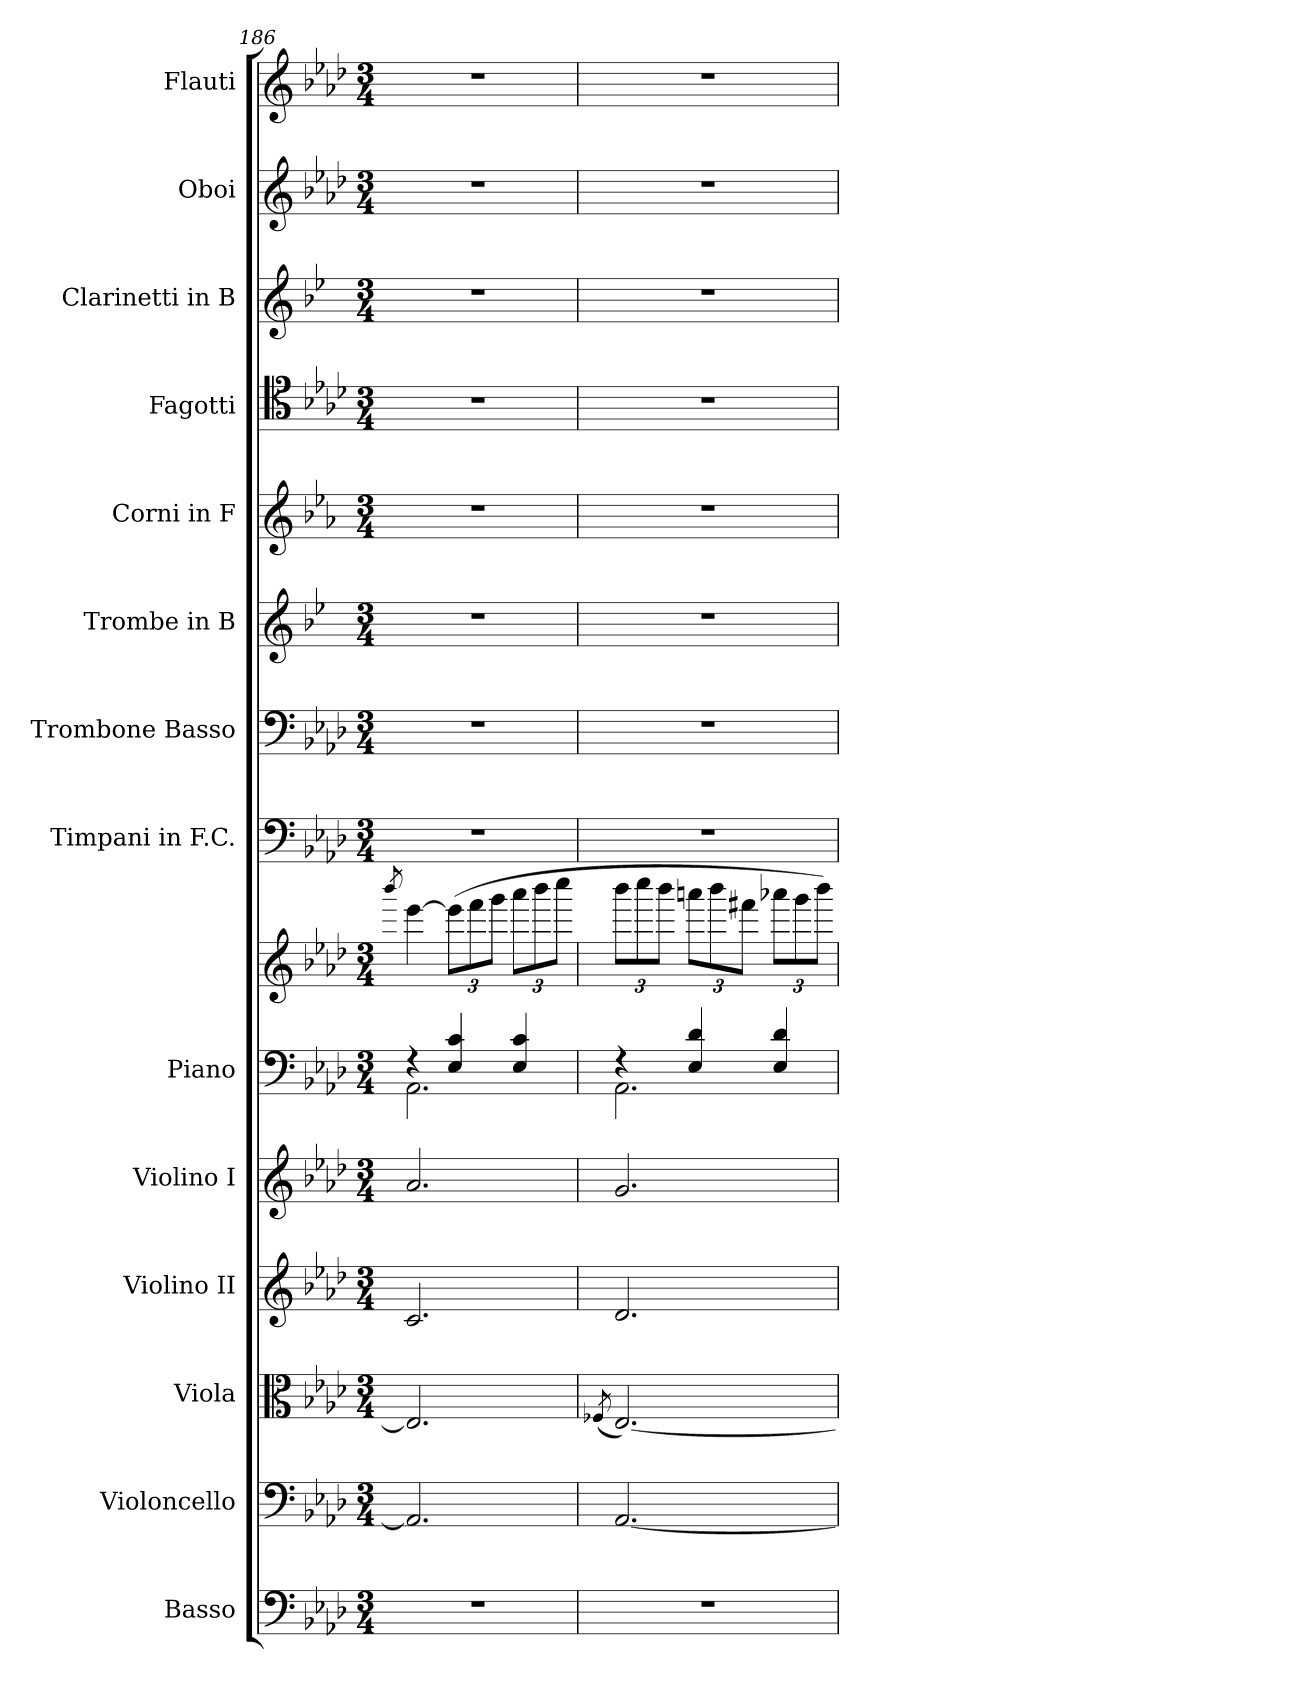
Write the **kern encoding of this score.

**kern	**kern	**kern	**kern	**kern	**kern	**kern	**kern	**kern	**kern	**kern	**kern	**kern	**kern	**kern
*part14	*part13	*part12	*part11	*part10	*part9	*part9	*part8	*part7	*part6	*part5	*part4	*part3	*part2	*part1
*staff15	*staff14	*staff13	*staff12	*staff11	*staff10	*staff9	*staff8	*staff7	*staff6	*staff5	*staff4	*staff3	*staff2	*staff1
*I"Basso	*I"Violoncello	*I"Viola	*I"Violino II	*I"Violino I	*I"Piano	*	*I"Timpani in F.C.	*I"Trombone Basso	*I"Trombe in B	*I"Corni in F	*I"Fagotti	*I"Clarinetti in B	*I"Oboi	*I"Flauti
*	*	*	*	*	*I'Pno.	*	*I'Timp.	*	*	*	*	*	*I'Ob.	*I'Fl.
!!LO:PB:g=z
*clefF4	*clefF4	*clefC3	*clefG2	*clefG2	*clefF4	*clefG2	*clefF4	*clefF4	*clefG2	*clefG2	*clefC4	*clefG2	*clefG2	*clefG2
*ITrd7c12	*	*	*	*	*	*	*	*	*ITrd1c2	*ITrd4c7	*	*ITrd1c2	*	*
*k[b-e-a-d-]	*k[b-e-a-d-]	*k[b-e-a-d-]	*k[b-e-a-d-]	*k[b-e-a-d-]	*k[b-e-a-d-]	*k[b-e-a-d-]	*k[b-e-a-d-]	*k[b-e-a-d-]	*k[b-e-a-d-]	*k[b-e-a-d-]	*k[b-e-a-d-]	*k[b-e-a-d-]	*k[b-e-a-d-]	*k[b-e-a-d-]
*M3/4	*M3/4	*M3/4	*M3/4	*M3/4	*M3/4	*M3/4	*M3/4	*M3/4	*M3/4	*M3/4	*M3/4	*M3/4	*M3/4	*M3/4
=186	=186	=186	=186	=186	=186	=186	=186	=186	=186	=186	=186	=186	=186	=186
.	.	.	.	.	.	8qbbb-/	.	.	.	.	.	.	.	.
*	*	*	*	*	*^	*	*	*	*	*	*	*	*	*
2.r	2.AA-/]	2.E-/]	2.c/	2.a-/	4r	2.AA-\	[4eee-\	2.r	2.r	2.r	2.r	2.r	2.r	2.r	2.r
*	*	*	*	*	*	*	*Xbrackettup	*	*	*	*	*	*	*	*
.	.	.	.	.	4E-/ 4c/	.	(>12eee-\L]	.	.	.	.	.	.	.	.
.	.	.	.	.	.	.	12fff\	.	.	.	.	.	.	.	.
.	.	.	.	.	.	.	12ggg\J	.	.	.	.	.	.	.	.
.	.	.	.	.	4E-/ 4c/	.	12aaa-\L	.	.	.	.	.	.	.	.
.	.	.	.	.	.	.	12bbb-\	.	.	.	.	.	.	.	.
.	.	.	.	.	.	.	12cccc\J	.	.	.	.	.	.	.	.
=187	=187	=187	=187	=187	=187	=187	=187	=187	=187	=187	=187	=187	=187	=187	=187
.	.	(<8qF-X/	.	.	.	.	.	.	.	.	.	.	.	.	.
2.r	[2.AA-/	[2.E-/)	2.d-/	2.g/	4r	2.AA-\	12bbb-\L	2.r	2.r	2.r	2.r	2.r	2.r	2.r	2.r
.	.	.	.	.	.	.	12cccc\	.	.	.	.	.	.	.	.
.	.	.	.	.	.	.	12bbb-\J	.	.	.	.	.	.	.	.
.	.	.	.	.	4E-/ 4d-/	.	12aaan\L	.	.	.	.	.	.	.	.
.	.	.	.	.	.	.	12bbb-\	.	.	.	.	.	.	.	.
.	.	.	.	.	.	.	12fff#X\J	.	.	.	.	.	.	.	.
.	.	.	.	.	4E-/ 4d-/	.	12aaa-X\L	.	.	.	.	.	.	.	.
.	.	.	.	.	.	.	12ggg\	.	.	.	.	.	.	.	.
.	.	.	.	.	.	.	12bbb-\J)	.	.	.	.	.	.	.	.
*	*	*	*	*	*v	*v	*	*	*	*	*	*	*	*	*
=	=	=	=	=	=	=	=	=	=	=	=	=	=	=
*-	*-	*-	*-	*-	*-	*-	*-	*-	*-	*-	*-	*-	*-	*-
